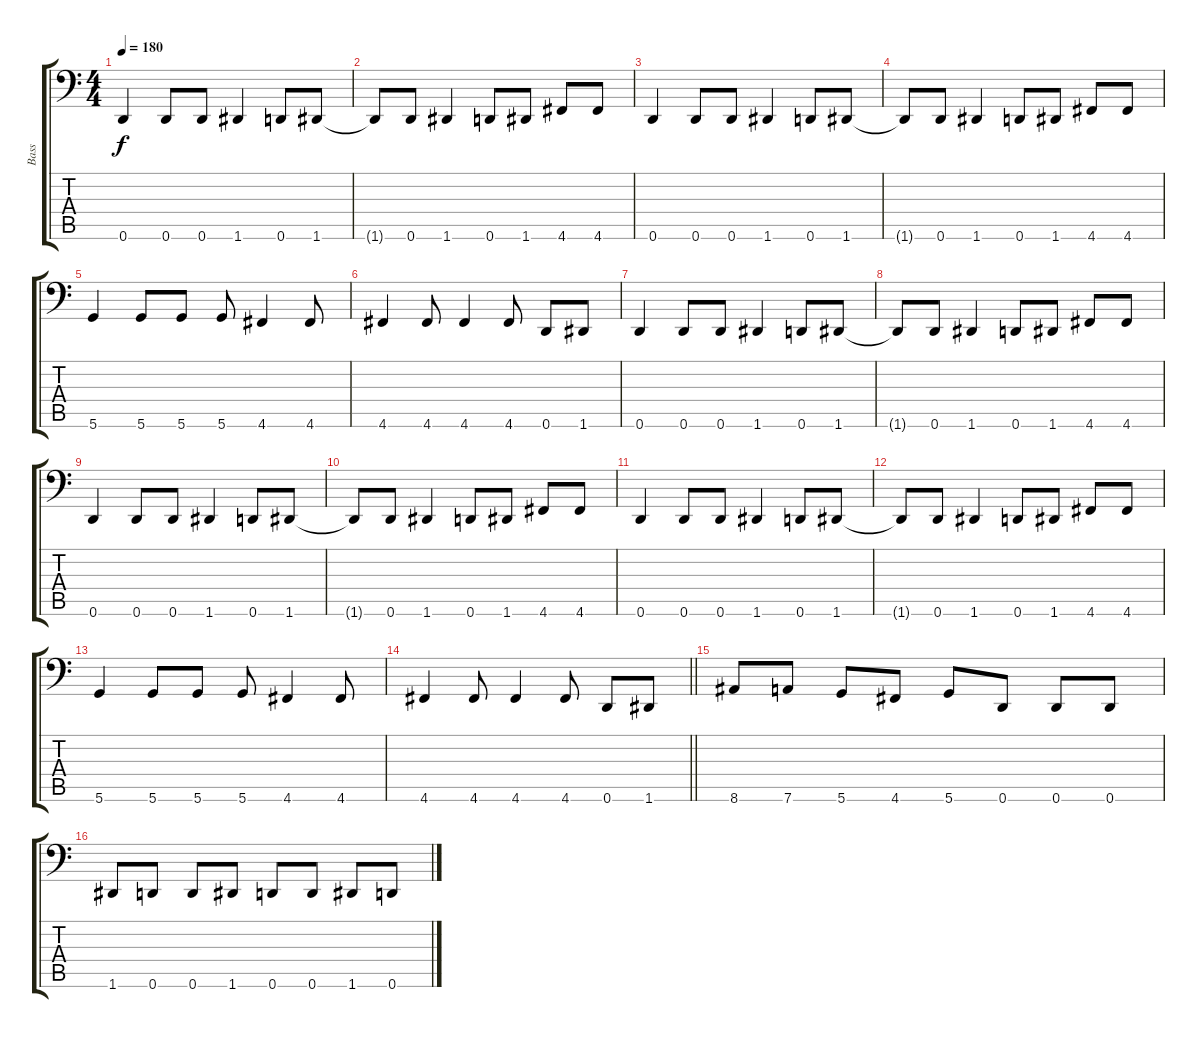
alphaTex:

\track ("Bass" "Bass") {instrument electricbassfinger}
\staff {score tabs}
\tuning (D3 A2 F2 C2 G1 D1) {hide}
\ts (4 4)
\tempo 180
\clef f4
\ks c
0.6.4{dy f} 0.6.8 0.6.8 1.6.4 0.6.8 1.6.8 |
1.6{t}.8 0.6.8 1.6.4 0.6.8 1.6.8 4.6.8 4.6.8 |
0.6.4 0.6.8 0.6.8 1.6.4 0.6.8 1.6.8 |
1.6{t}.8 0.6.8 1.6.4 0.6.8 1.6.8 4.6.8 4.6.8 |
5.6.4 5.6.8 5.6.8 5.6.8 4.6.4 4.6.8 |
4.6.4 4.6.8 4.6.4 4.6.8 0.6.8 1.6.8 |
0.6.4 0.6.8 0.6.8 1.6.4 0.6.8 1.6.8 |
1.6{t}.8 0.6.8 1.6.4 0.6.8 1.6.8 4.6.8 4.6.8 |
0.6.4 0.6.8 0.6.8 1.6.4 0.6.8 1.6.8 |
1.6{t}.8 0.6.8 1.6.4 0.6.8 1.6.8 4.6.8 4.6.8 |
0.6.4 0.6.8 0.6.8 1.6.4 0.6.8 1.6.8 |
1.6{t}.8 0.6.8 1.6.4 0.6.8 1.6.8 4.6.8 4.6.8 |
5.6.4 5.6.8 5.6.8 5.6.8 4.6.4 4.6.8 |
\barLineRight lightlight
4.6.4 4.6.8 4.6.4 4.6.8 0.6.8 1.6.8 |
8.6.8 7.6.8 5.6.8 4.6.8 5.6.8 0.6.8 0.6.8 0.6.8 |
1.6.8 0.6.8 0.6.8 1.6.8 0.6.8 0.6.8 1.6.8 0.6.8
